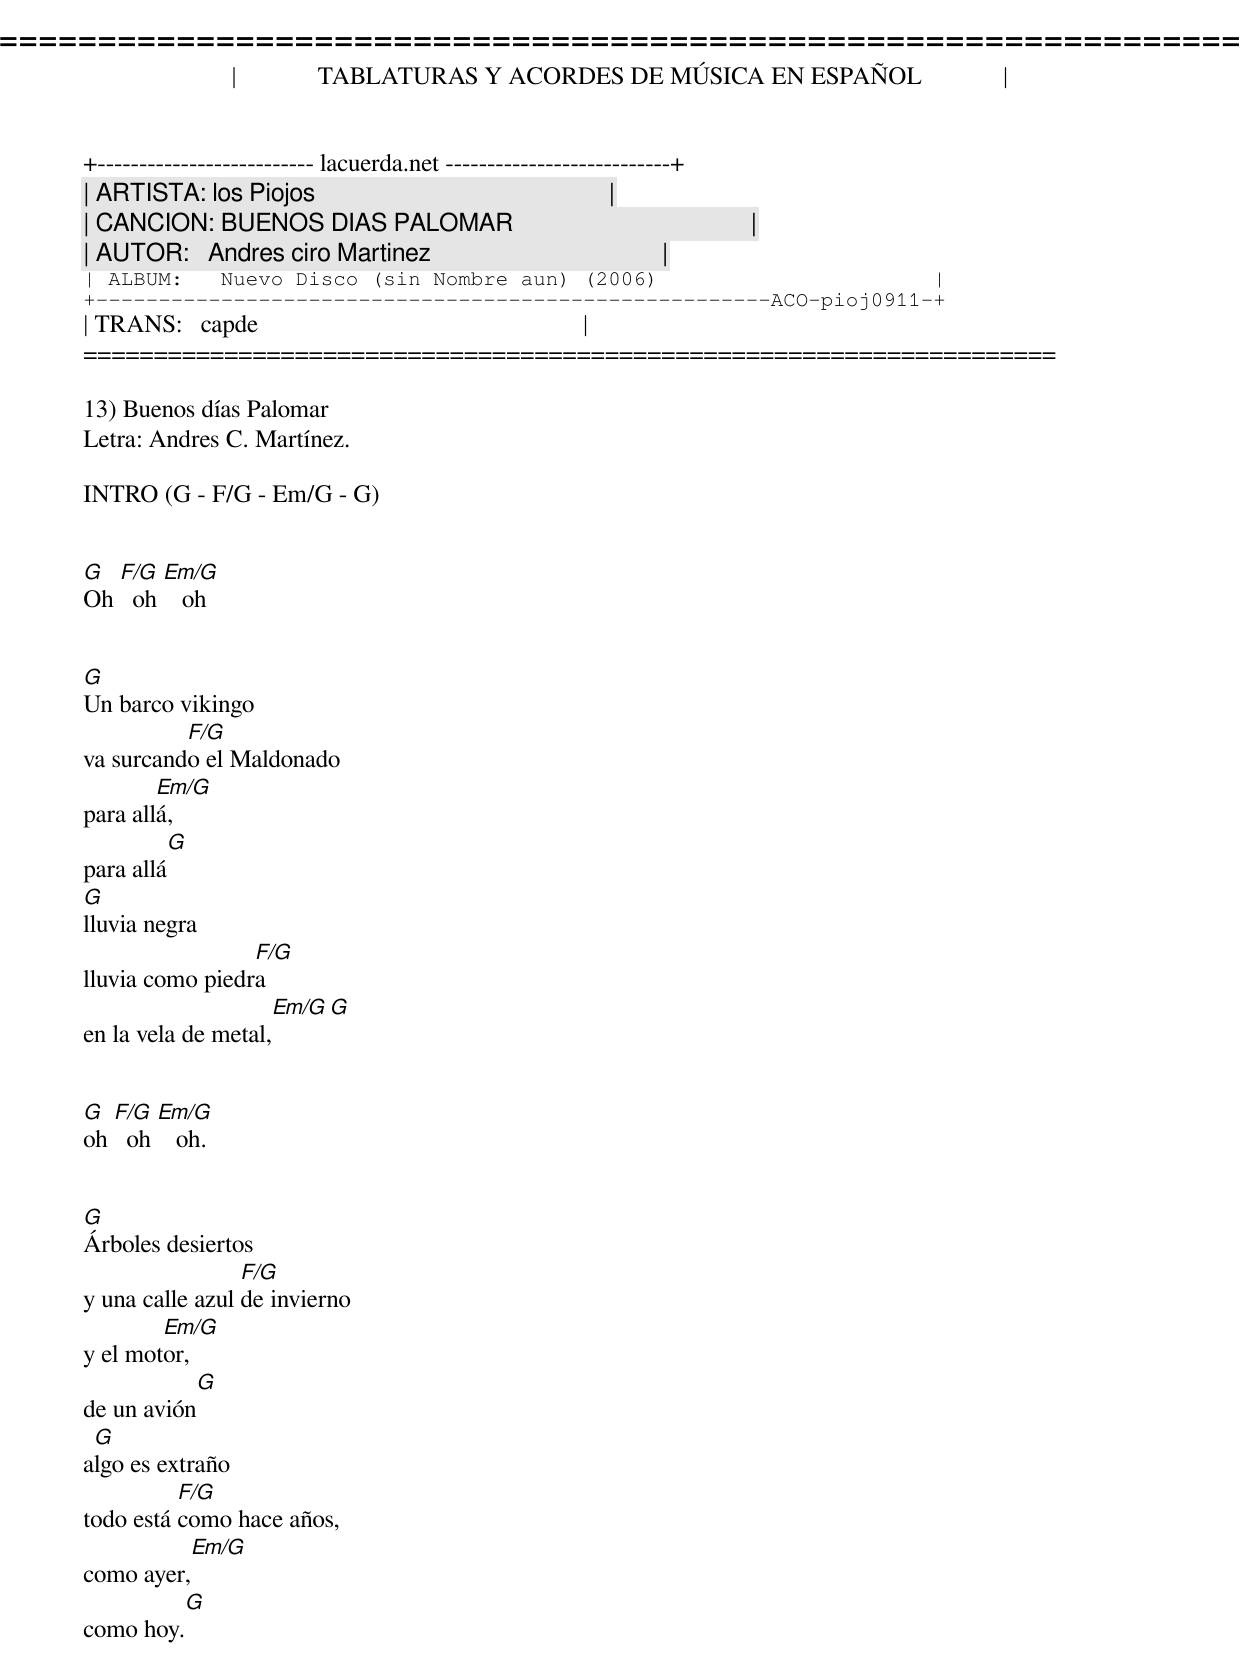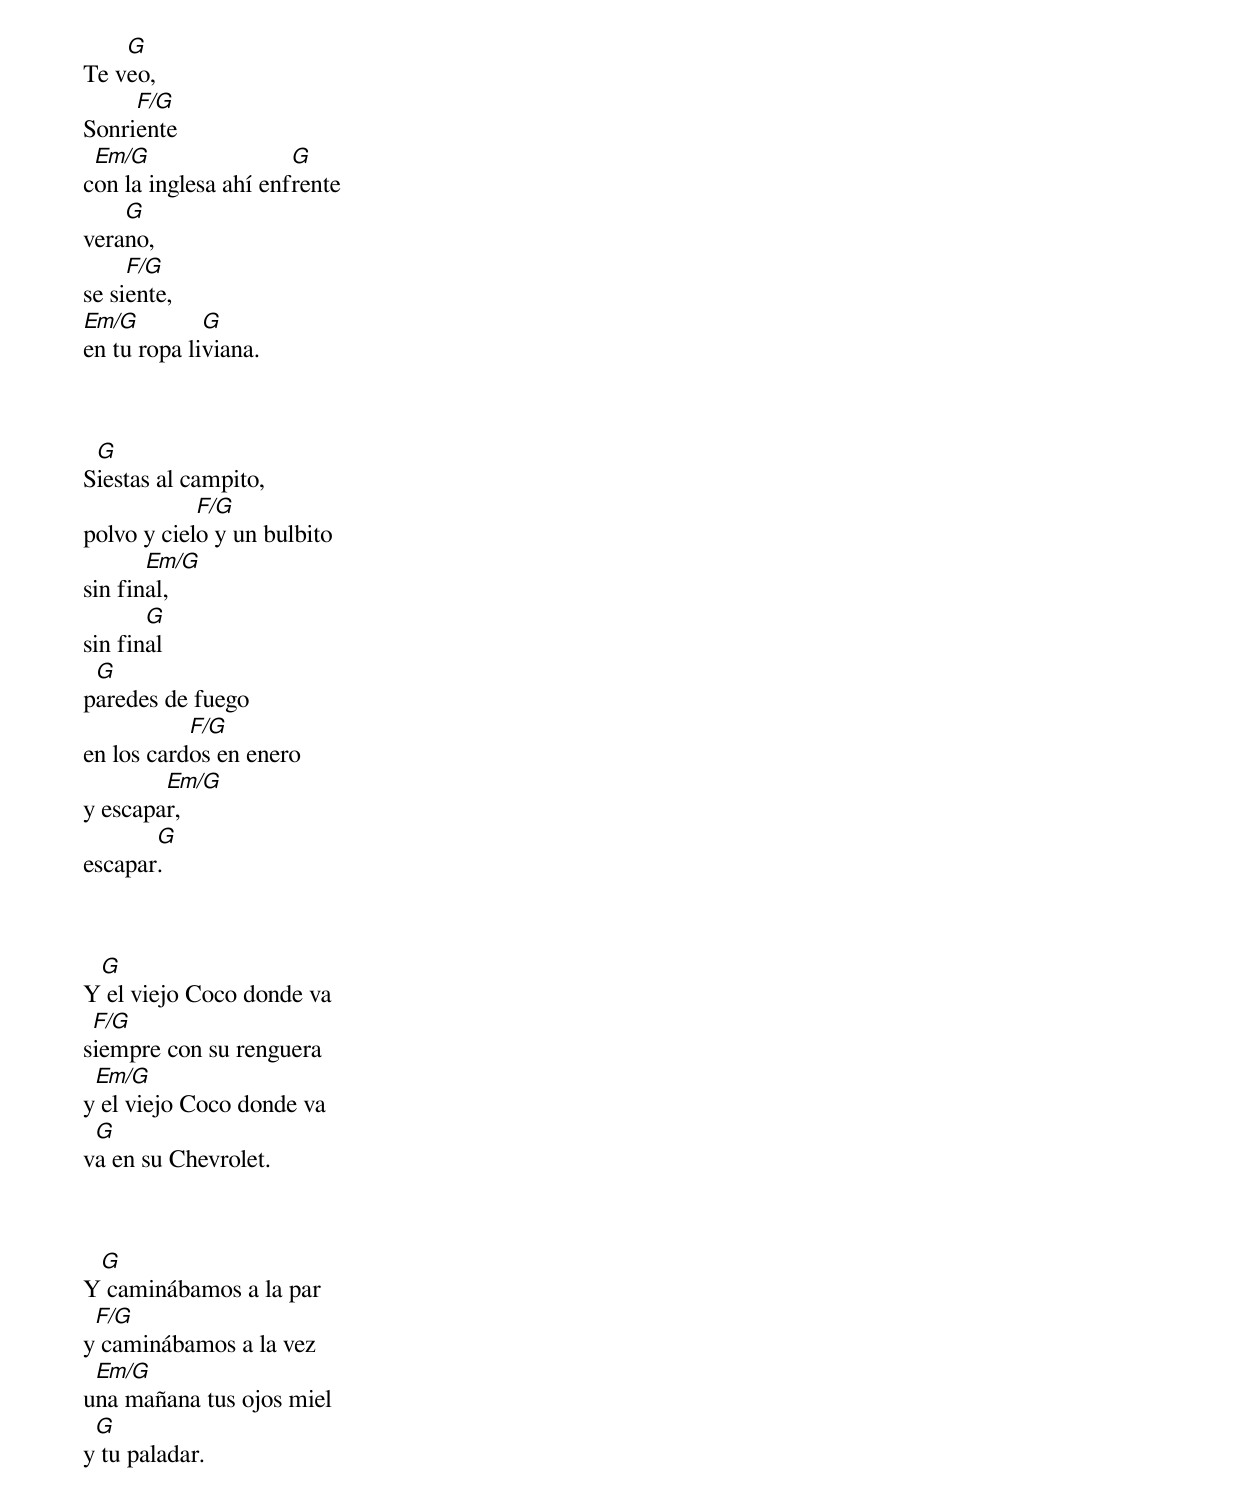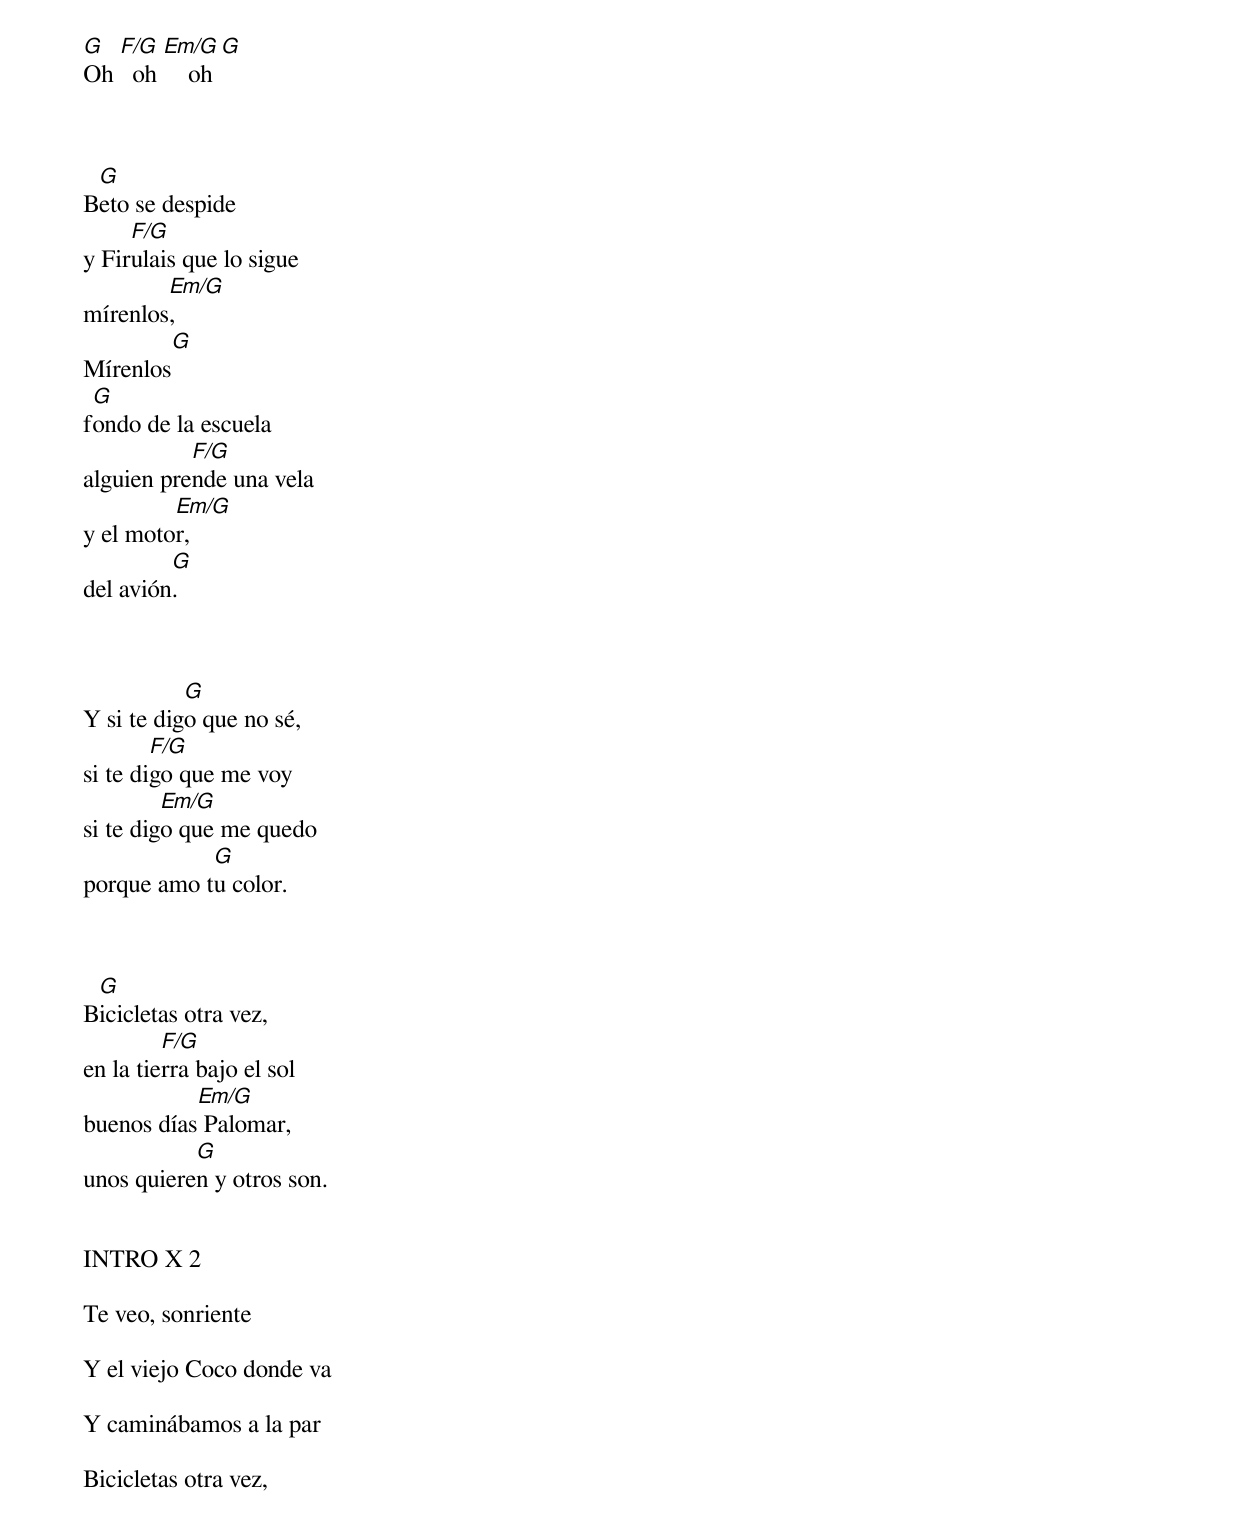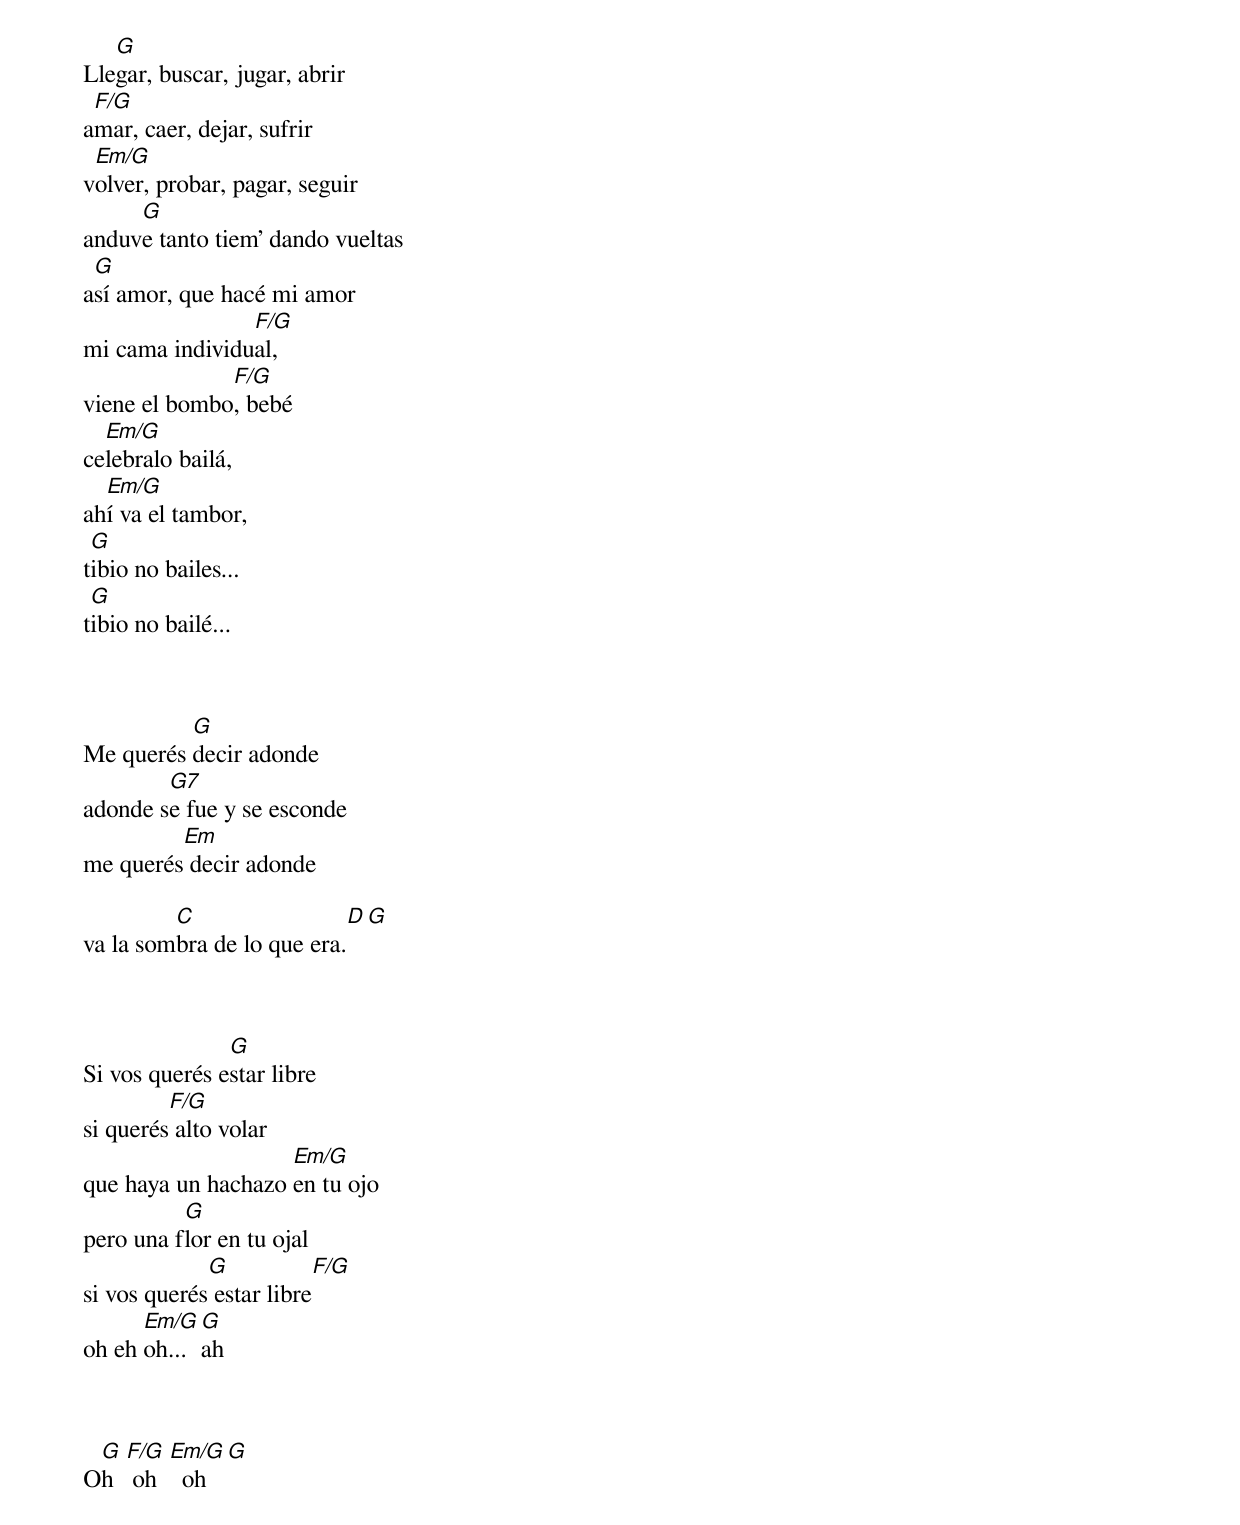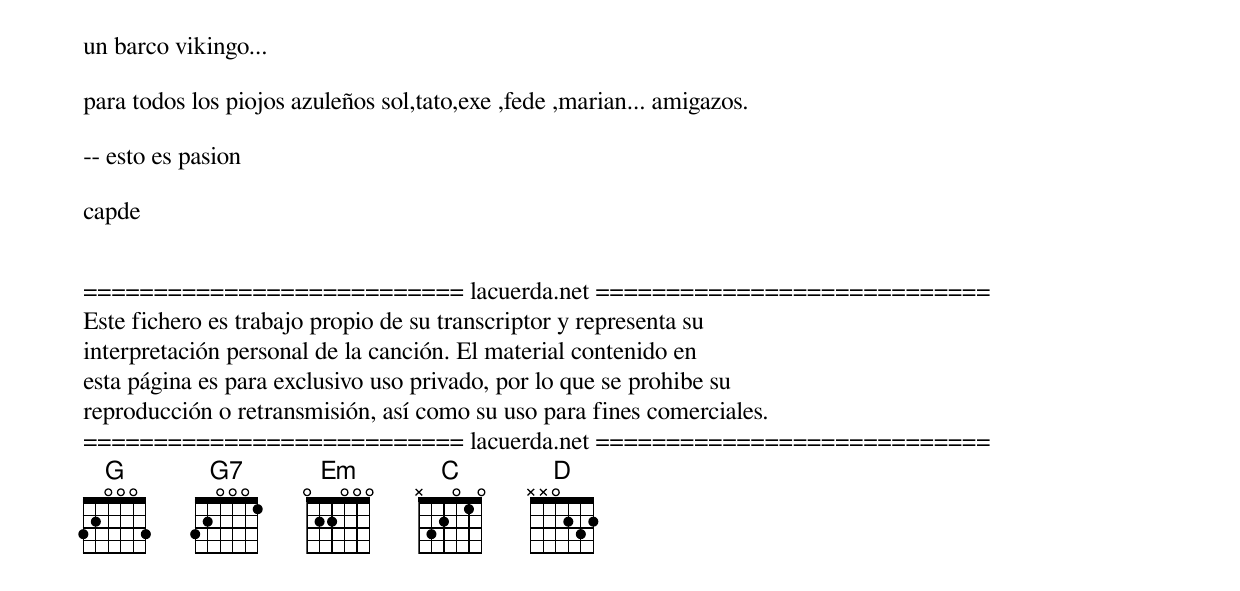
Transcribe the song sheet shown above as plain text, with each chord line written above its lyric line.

=====================================================================
|             TABLATURAS Y ACORDES DE MÚSICA EN ESPAÑOL             |
+-------------------------- lacuerda.net ---------------------------+
| ARTISTA: los Piojos                                               |
| CANCION: BUENOS DIAS PALOMAR                                      |
| AUTOR:   Andres ciro Martinez                                     |
| ALBUM:   Nuevo Disco (sin Nombre aun) (2006)                      |
+------------------------------------------------------ACO-pioj0911-+
| TRANS:   capde                                                    |
=====================================================================

13) Buenos días Palomar
Letra: Andres C. Martínez.

INTRO (G - F/G - Em/G - G)


G  F/G  Em/G
Oh   oh    oh


G
Un barco vikingo
          F/G
va surcando el Maldonado
        Em/G
para allá,
         G
para allá
G
lluvia negra
                 F/G
lluvia como piedra
                        Em/G     G
en la vela de metal,


G  F/G  Em/G
oh   oh    oh.


G
Árboles desiertos
                 F/G
y una calle azul de invierno
        Em/G
y el motor,
           G
de un avión
 G
algo es extraño
          F/G
todo está como hace años,
          Em/G
como ayer,
          G
como hoy.



    G
Te veo,
     F/G
Sonriente
 Em/G                 G
con la inglesa ahí enfrente
    G
verano,
     F/G
se siente,
Em/G         G
en tu ropa liviana.



 G
Siestas al campito,
            F/G
polvo y cielo y un bulbito
       Em/G
sin final,
       G
sin final
 G
paredes de fuego
           F/G
en los cardos en enero
        Em/G
y escapar,
       G
escapar.



 G
Y el viejo Coco donde va
 F/G
siempre con su renguera
 Em/G
y el viejo Coco donde va
 G
va en su Chevrolet.



 G
Y caminábamos a la par
 F/G
y caminábamos a la vez
 Em/G
una mañana tus ojos miel
 G
y tu paladar.



G  F/G  Em/G   G
Oh   oh     oh



 G
Beto se despide
     F/G
y Firulais que lo sigue
        Em/G
mírenlos,
         G
Mírenlos
 G
fondo de la escuela
           F/G
alguien prende una vela
         Em/G
y el motor,
         G
del avión.



           G
Y si te digo que no sé,
        F/G
si te digo que me voy
         Em/G
si te digo que me quedo
            G
porque amo tu color.



 G
Bicicletas otra vez,
         F/G
en la tierra bajo el sol
           Em/G
buenos días Palomar,
           G
unos quieren y otros son.


INTRO X 2

Te veo, sonriente

Y el viejo Coco donde va

Y caminábamos a la par

Bicicletas otra vez,



   G
Llegar, buscar, jugar, abrir
 F/G
amar, caer, dejar, sufrir
 Em/G
volver, probar, pagar, seguir
     G
anduve tanto tiem' dando vueltas
 G
así amor, que hacé mi amor
                F/G
mi cama individual,
              F/G
viene el bombo, bebé
  Em/G
celebralo bailá,
  Em/G
ahí va el tambor,
 G
tibio no bailes...
 G
tibio no bailé...



          G
Me querés decir adonde
        G7
adonde se fue y se esconde
         Em
me querés decir adonde

         C                  D    G
va la sombra de lo que era.



               G
Si vos querés estar libre
         F/G
si querés alto volar
                    Em/G
que haya un hachazo en tu ojo
          G
pero una flor en tu ojal
             G             F/G
si vos querés estar libre
      Em/G  G
oh eh oh... ah



 G  F/G  Em/G  G
Oh   oh    oh

un barco vikingo...

para todos los piojos azuleños sol,tato,exe ,fede ,marian... amigazos.

-- esto es pasion

capde


=========================== lacuerda.net ============================
Este fichero es trabajo propio de su transcriptor y representa su
interpretación personal de la canción. El material contenido en
esta página es para exclusivo uso privado, por lo que se prohibe su
reproducción o retransmisión, así como su uso para fines comerciales.
=========================== lacuerda.net ============================
